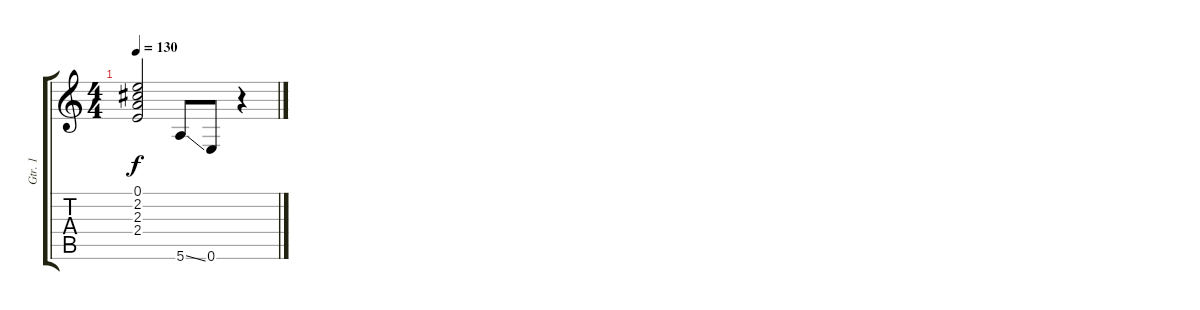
\track ("Gtr. 1" "Gtr. 1") {instrument overdrivenguitar}
\staff {score tabs}
\tuning (E4 B3 G3 D3 A2 E2) {hide}
\ts (4 4)
\tempo 130
\clef g2
\ks c
(0.1{t} 2.2{t} 2.3{t} 2.4{t}).2{dy f} 5.6{ss}.8 0.6.8 r.4
